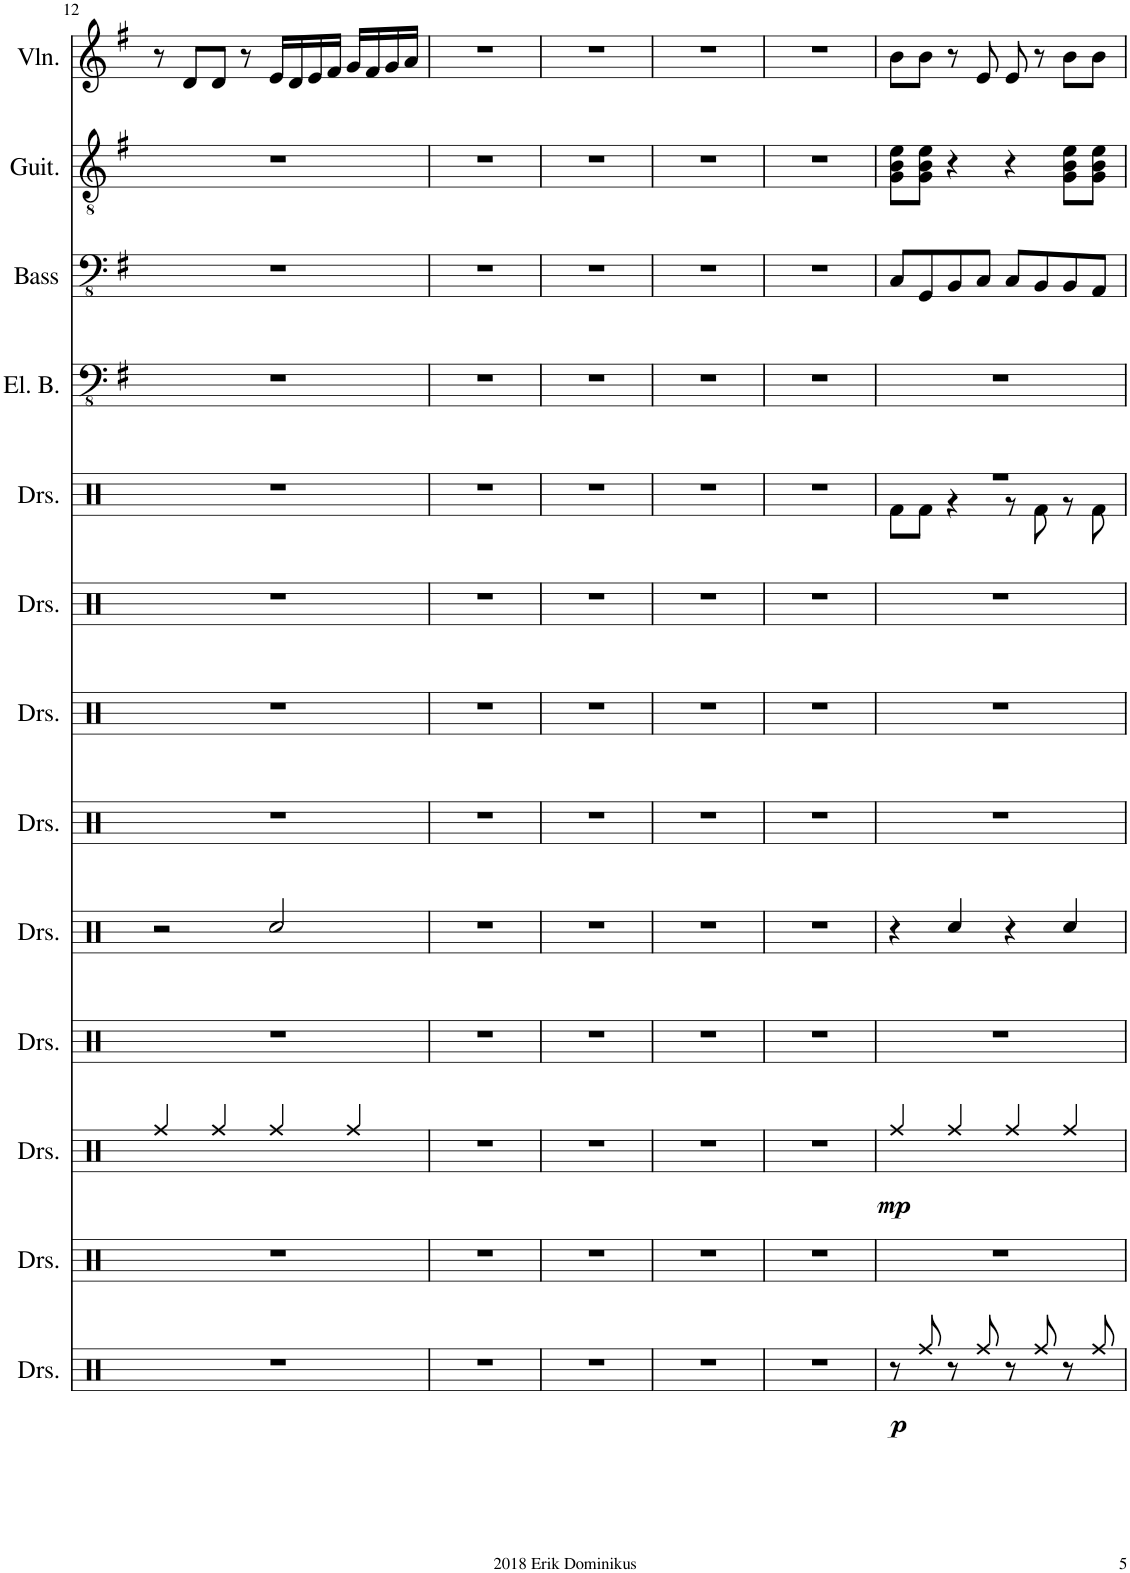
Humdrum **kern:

**kern	**dynam	**kern	**kern	**dynam	**kern	**kern	**kern	**kern	**kern	**kern	**kern	**kern	**kern	**kern
*part13	*part13	*part12	*part11	*part11	*part10	*part9	*part8	*part7	*part6	*part5	*part4	*part3	*part2	*part1
*staff13	*staff13	*staff12	*staff11	*staff11	*staff10	*staff9	*staff8	*staff7	*staff6	*staff5	*staff4	*staff3	*staff2	*staff1
*I"Drumset	*	*I"Drumset	*I"Drumset	*	*I"Drumset	*I"Drumset	*I"Drumset	*I"Drumset	*I"Drumset	*I"Drumset	*I"Electric Bass	*I"Acoustic Bass	*I"Classical Guitar	*I"Violin
*I'Drs.	*	*I'Drs.	*I'Drs.	*	*I'Drs.	*I'Drs.	*I'Drs.	*I'Drs.	*I'Drs.	*I'Drs.	*I'El. B.	*I'Bass	*I'Guit.	*I'Vln.
!!LO:PB:g=z
*clefX	*	*clefX	*clefX	*	*clefX	*clefX	*clefX	*clefX	*clefX	*clefX	*clefFv4	*clefFv4	*clefGv2	*clefG2
*k[]	*	*k[]	*k[]	*	*k[]	*k[]	*k[]	*k[]	*k[]	*k[]	*k[f#]	*k[f#]	*k[f#]	*k[f#]
*M4/4	*	*M4/4	*M4/4	*	*M4/4	*M4/4	*M4/4	*M4/4	*M4/4	*M4/4	*M4/4	*M4/4	*M4/4	*M4/4
=12	=12	=12	=12	=12	=12	=12	=12	=12	=12	=12	=12	=12	=12	=12
1r	.	1r	4Rff/	.	1r	2r	1r	1r	1r	1r	1r	1r	1r	8r
.	.	.	.	.	.	.	.	.	.	.	.	.	.	8d/L
.	.	.	4Rff/	.	.	.	.	.	.	.	.	.	.	8d/J
.	.	.	.	.	.	.	.	.	.	.	.	.	.	8r
.	.	.	4Rff/	.	.	2Rcc/	.	.	.	.	.	.	.	16e/LL
.	.	.	.	.	.	.	.	.	.	.	.	.	.	16d/
.	.	.	.	.	.	.	.	.	.	.	.	.	.	16e/
.	.	.	.	.	.	.	.	.	.	.	.	.	.	16f#/JJ
.	.	.	4Rff/	.	.	.	.	.	.	.	.	.	.	16g/LL
.	.	.	.	.	.	.	.	.	.	.	.	.	.	16f#/
.	.	.	.	.	.	.	.	.	.	.	.	.	.	16g/
.	.	.	.	.	.	.	.	.	.	.	.	.	.	16a/JJ
=13	=13	=13	=13	=13	=13	=13	=13	=13	=13	=13	=13	=13	=13	=13
1r	.	1r	1r	.	1r	1r	1r	1r	1r	1r	1r	1r	1r	1r
=14	=14	=14	=14	=14	=14	=14	=14	=14	=14	=14	=14	=14	=14	=14
1r	.	1r	1r	.	1r	1r	1r	1r	1r	1r	1r	1r	1r	1r
=15	=15	=15	=15	=15	=15	=15	=15	=15	=15	=15	=15	=15	=15	=15
1r	.	1r	1r	.	1r	1r	1r	1r	1r	1r	1r	1r	1r	1r
=16	=16	=16	=16	=16	=16	=16	=16	=16	=16	=16	=16	=16	=16	=16
1r	.	1r	1r	.	1r	1r	1r	1r	1r	1r	1r	1r	1r	1r
=17	=17	=17	=17	=17	=17	=17	=17	=17	=17	=17	=17	=17	=17	=17
*	*	*	*	*	*	*	*	*	*	*^	*	*	*	*
!	!LO:DY:b	!	!	!LO:DY:b	!	!	!	!	!	!	!	!	!	!	!
8r	p	1r	4Rff/	mp	1r	4r	1r	1r	1r	1r	8Rf\L	1r	8CC/L	8G\ 8B\ 8e\L	8b\L
8Rff/	.	.	.	.	.	.	.	.	.	.	8Rf\J	.	8GGG/	8G\ 8B\ 8e\J	8b\J
8r	.	.	4Rff/	.	.	4Rcc/	.	.	.	.	4r	.	8BBB/	4r	8r
8Rff/	.	.	.	.	.	.	.	.	.	.	.	.	8CC/J	.	8e/
8r	.	.	4Rff/	.	.	4r	.	.	.	.	8r	.	8CC/L	4r	8e/
8Rff/	.	.	.	.	.	.	.	.	.	.	8Rf\	.	8BBB/	.	8r
8r	.	.	4Rff/	.	.	4Rcc/	.	.	.	.	8r	.	8BBB/	8G\ 8B\ 8e\L	8b\L
8Rff/	.	.	.	.	.	.	.	.	.	.	8Rf\	.	8AAA/J	8G\ 8B\ 8e\J	8b\J
*	*	*	*	*	*	*	*	*	*	*v	*v	*	*	*	*
=	=	=	=	=	=	=	=	=	=	=	=	=	=	=
*-	*-	*-	*-	*-	*-	*-	*-	*-	*-	*-	*-	*-	*-	*-
